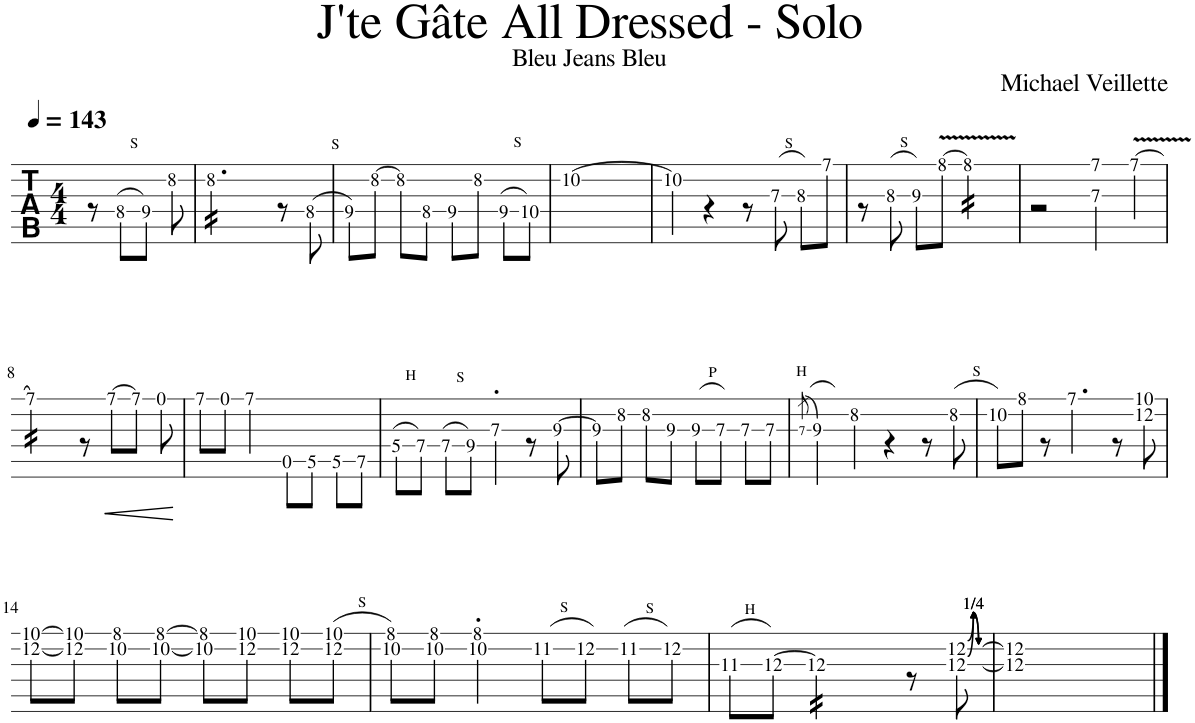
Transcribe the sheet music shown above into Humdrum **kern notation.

**kern	**dynam
*part1	*part1
*staff1	*staff1
*I"Acoustic Guitar	*
*I'Guit.	*
*stria6	*
*	*
*k[f#]	*
*M4/4	*
*MM143	*
=1	=1
8r	.
!LO:TX:a:t=S	!
(>8A#\L	.
8B\J)	.
8g\	.
=2	=2
2.g\	.
8r	.
!LO:TX:a:t=S	!
(>8A#\	.
=3	=3
8B\L)	.
[8g\J	.
8g\L]	.
8A#\J	.
8B\L	.
8g\J	.
!LO:TX:a:t=S	!
(>8B\L	.
8c\J)	.
=4	=4
[1a	.
=5	=5
4a\]	.
4r	.
8r	.
!LO:TX:a:t=S	!
(>8d\	.
8e-\L)	.
8b\J	.
=6	=6
8r	.
!LO:TX:a:t=S	!
(>8d#\	.
8e\L)	.
[8cc\J	.
2cc\]	.
=7	=7
2r	.
4d\ 4b\	.
[4b\	.
!!LO:LB:g=z
=8	=8
2b\]	.
8r	.
!	!LO:HP:b
[8b\L	<
8b\J]	.
8e\	.
.	[
=9	=9
8b\L	.
8e\J	.
4b\	.
8AA\L	.
8D\J	.
8D\L	.
8E\J	.
=10	=10
!LO:TX:a:t=H	!
(>8G\L	.
8A\J)	.
!LO:TX:a:t=S	!
(>8A\L	.
8B\J)	.
4d'\	.
8r	.
[8e\	.
=11	=11
8e\L]	.
8g\J	.
8g\L	.
8e\J	.
!LO:TX:a:t=P	!
(>8e\L	.
8d\J)	.
(>8d\L	.
8d\J)	.
=12	=12
(>8qd/	.
!LO:TX:a:t=H	!
4e\)	.
4g\	.
4r	.
8r	.
!LO:TX:a:t=S	!
(>8g\	.
=13	=13
8a\L)	.
8cc\J	.
8r	.
4.b\	.
8r	.
8b\ 8dd\	.
!!LO:LB:g=z
=14	=14
[8b\ [8dd\L	.
8b\] 8dd\]J	.
8a\ 8cc\L	.
[8a\ [8cc\J	.
8a\] 8cc\]L	.
8b\ 8dd\J	.
8b\ 8dd\L	.
!LO:TX:a:t=S	!
(>8b\ 8dd\J	.
=15	=15
8a\ 8cc\L)	.
8a\ 8cc\J	.
4a\' 4cc\'	.
!LO:TX:a:t=S	!
(>8a#\L	.
8b\J)	.
!LO:TX:a:t=S	!
(>8a#\L	.
8b\J)	.
=16	=16
!LO:TX:a:t=H	!
(>8f#\L	.
[8g\J)	.
2g\]	.
8r	.
[8g\ [8b\	.
=17	=17
1g] 1b]	.
==	==
*-	*-
